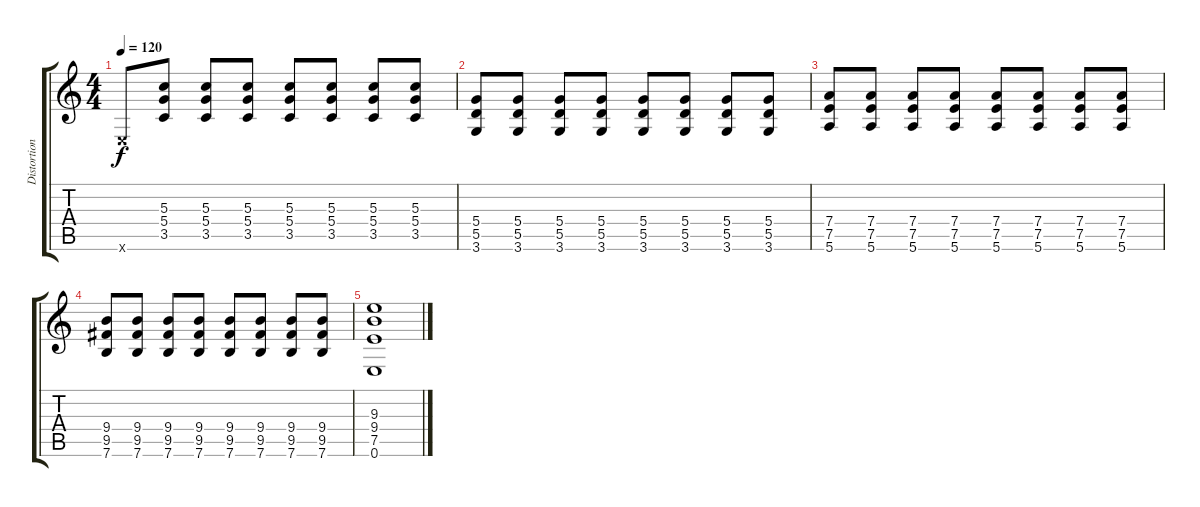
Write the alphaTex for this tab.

\track ("Distortion Guitar" "Distortion") {instrument distortionguitar}
\staff {score tabs}
\tuning (E4 B3 G3 D3 A2 E2) {hide}
\ts (4 4)
\tempo 120
\clef g2
\ks c
0.6{x}.8{dy f} (5.3 5.4 3.5).8 (5.3 5.4 3.5).8 (5.3 5.4 3.5).8 (5.3 5.4 3.5).8 (5.3 5.4 3.5).8 (5.3 5.4 3.5).8 (5.3 5.4 3.5).8 |
(5.4 5.5 3.6).8 (5.4 5.5 3.6).8 (5.4 5.5 3.6).8 (5.4 5.5 3.6).8 (5.4 5.5 3.6).8 (5.4 5.5 3.6).8 (5.4 5.5 3.6).8 (5.4 5.5 3.6).8 |
(7.4 7.5 5.6).8 (7.4 7.5 5.6).8 (7.4 7.5 5.6).8 (7.4 7.5 5.6).8 (7.4 7.5 5.6).8 (7.4 7.5 5.6).8 (7.4 7.5 5.6).8 (7.4 7.5 5.6).8 |
(9.4 9.5 7.6).8 (9.4 9.5 7.6).8 (9.4 9.5 7.6).8 (9.4 9.5 7.6).8 (9.4 9.5 7.6).8 (9.4 9.5 7.6).8 (9.4 9.5 7.6).8 (9.4 9.5 7.6).8 |
(9.3 9.4 7.5 0.6).1
